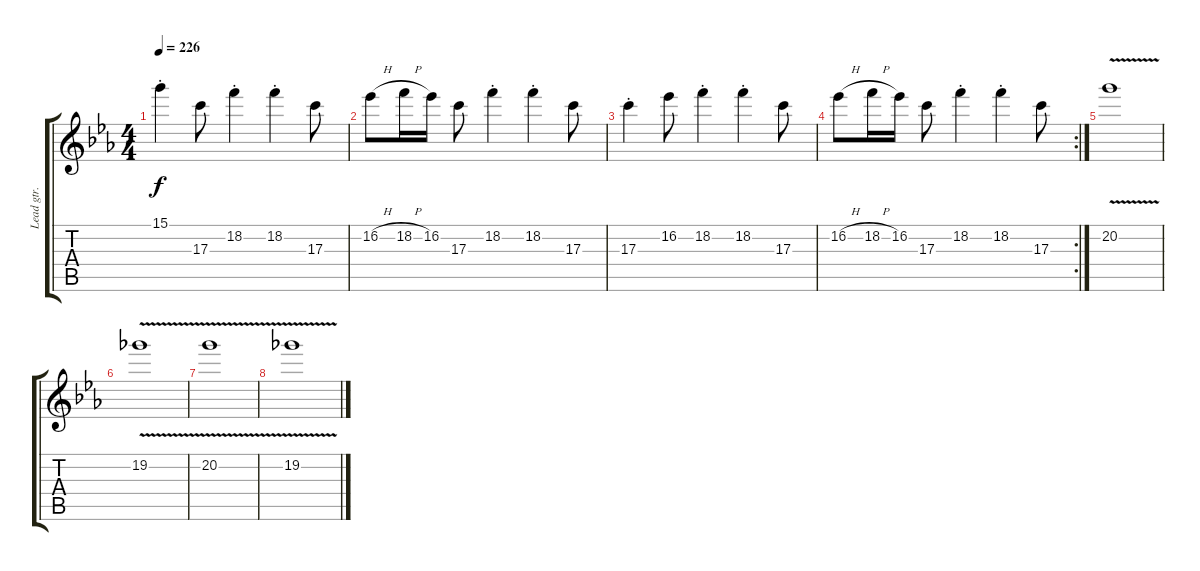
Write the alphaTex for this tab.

\track ("Lead gtr. 2" "Lead gtr. ") {instrument distortionguitar}
\staff {score tabs}
\tuning (E4 B3 G3 D3 A2 E2) {hide}
\ts (4 4)
\tempo 226
\clef g2
\ks cminor
15.1{st}.4{dy f} 17.3.8 18.2{st}.4 18.2{st}.4 17.3.8 |
16.2{h}.8 18.2{h}.16 16.2.16 17.3.8 18.2{st}.4 18.2{st}.4 17.3.8 |
17.3{st}.4 16.2.8 18.2{st}.4 18.2{st}.4 17.3.8 |
\rc 2
16.2{h}.8 18.2{h}.16 16.2.16 17.3.8 18.2{st}.4 18.2{st}.4 17.3.8 |
20.2{v}.1 |
19.2{v}.1 |
20.2{v}.1 |
19.2{v}.1
